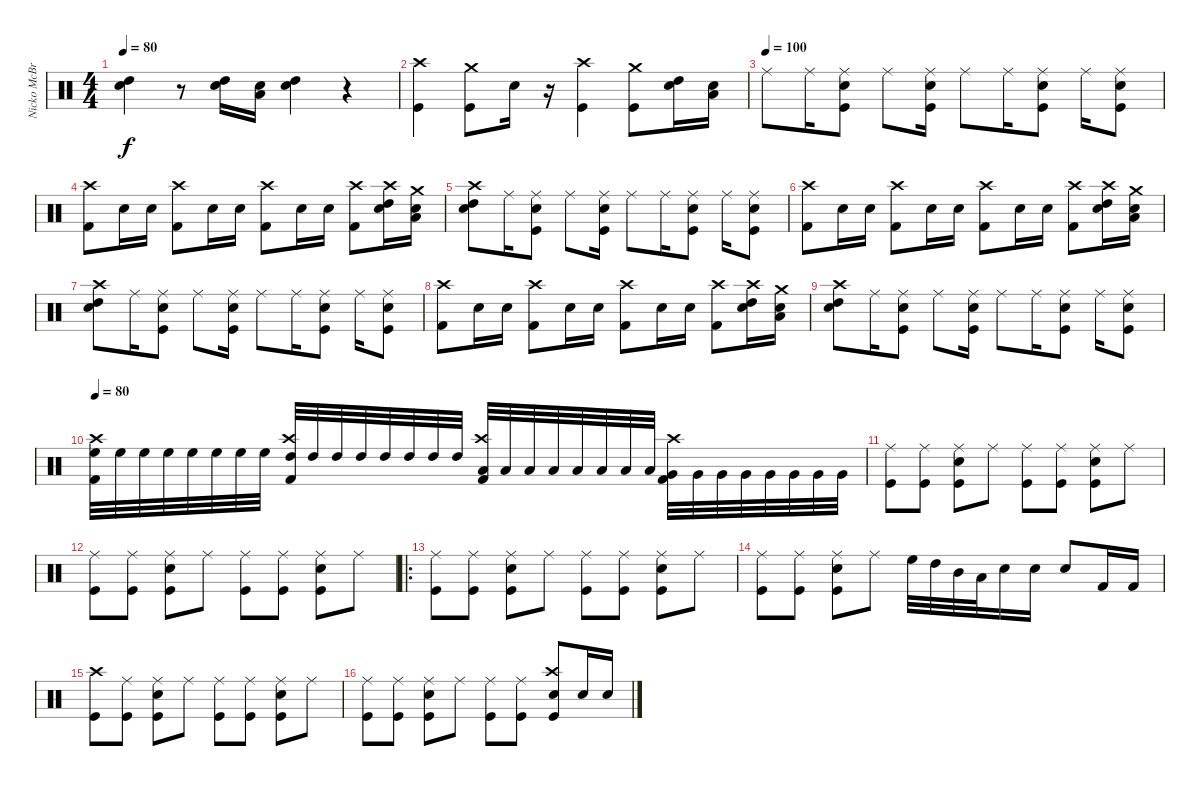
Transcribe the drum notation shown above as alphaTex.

\track ("Nicko McBrain" "Nicko McBr") {instrument percussion}
\staff {score}
\articulation defaults
\ts (4 4)
\tempo 80
\clef neutral
\ks c
("Snare (hit) 2" "High Tom (hit)").4{dy f} r.8 ("Snare (hit) 2" "High Tom (hit)").16 ("Snare (hit) 2" "Low Tom (hit)").16 ("Snare (hit) 2" "High Tom (hit)").4 r.4 |
("Crash high (hit)" "Kick (hit)").4 ("Crash medium (hit)" "Kick (hit)").8 "Snare (hit) 2".16 r.16 ("Crash high (hit)" "Kick (hit)").4 ("Crash medium (hit)" "Kick (hit)").8 ("Snare (hit) 2" "High Tom (hit)").16 ("Snare (hit) 2" "Low Tom (hit)").16 |
\tempo (100)
"Ride (middle)".8 "Ride (middle)".16 ("Ride (middle)" "Snare (hit) 2" "Kick (hit)").8 "Ride (middle)".8 ("Ride (middle)" "Snare (hit) 2" "Kick (hit)").16 "Ride (middle)".8 "Ride (middle)".16 ("Ride (middle)" "Snare (hit) 2" "Kick (hit)").8 "Ride (middle)".16 ("Ride (middle)" "Snare (hit) 2" "Kick (hit)").8 |
("Crash high (hit)" "Kick (hit) 2").8 "Snare (hit) 2".16 "Snare (hit) 2".16 ("Crash high (hit)" "Kick (hit) 2").8 "Snare (hit) 2".16 "Snare (hit) 2".16 ("Crash high (hit)" "Kick (hit) 2").8 "Snare (hit) 2".16 "Snare (hit) 2".16 ("Crash high (hit)" "Kick (hit) 2").8 ("Crash high (hit)" "Snare (hit) 2" "High Tom (hit)").16 ("Crash medium (hit)" "Snare (hit) 2" "Low Tom (hit)").16 |
("Crash high (hit)" "Snare (hit) 2" "High Tom (hit)").8 "Ride (middle)".16 ("Ride (middle)" "Snare (hit) 2" "Kick (hit)").8 "Ride (middle)".8 ("Ride (middle)" "Snare (hit) 2" "Kick (hit)").16 "Ride (middle)".8 "Ride (middle)".16 ("Ride (middle)" "Snare (hit) 2" "Kick (hit)").8 "Ride (middle)".16 ("Ride (middle)" "Snare (hit) 2" "Kick (hit)").8 |
("Crash high (hit)" "Kick (hit) 2").8 "Snare (hit) 2".16 "Snare (hit) 2".16 ("Crash high (hit)" "Kick (hit) 2").8 "Snare (hit) 2".16 "Snare (hit) 2".16 ("Crash high (hit)" "Kick (hit) 2").8 "Snare (hit) 2".16 "Snare (hit) 2".16 ("Crash high (hit)" "Kick (hit) 2").8 ("Crash high (hit)" "Snare (hit) 2" "High Tom (hit)").16 ("Crash medium (hit)" "Snare (hit) 2" "Low Tom (hit)").16 |
("Crash high (hit)" "Snare (hit) 2" "High Tom (hit)").8 "Ride (middle)".16 ("Ride (middle)" "Snare (hit) 2" "Kick (hit)").8 "Ride (middle)".8 ("Ride (middle)" "Snare (hit) 2" "Kick (hit)").16 "Ride (middle)".8 "Ride (middle)".16 ("Ride (middle)" "Snare (hit) 2" "Kick (hit)").8 "Ride (middle)".16 ("Ride (middle)" "Snare (hit) 2" "Kick (hit)").8 |
("Crash high (hit)" "Kick (hit) 2").8 "Snare (hit) 2".16 "Snare (hit) 2".16 ("Crash high (hit)" "Kick (hit) 2").8 "Snare (hit) 2".16 "Snare (hit) 2".16 ("Crash high (hit)" "Kick (hit) 2").8 "Snare (hit) 2".16 "Snare (hit) 2".16 ("Crash high (hit)" "Kick (hit) 2").8 ("Crash high (hit)" "Snare (hit) 2" "High Tom (hit)").16 ("Crash medium (hit)" "Snare (hit) 2" "Low Tom (hit)").16 |
("Crash high (hit)" "Snare (hit) 2" "High Tom (hit)").8 "Ride (middle)".16 ("Ride (middle)" "Snare (hit) 2" "Kick (hit)").8 "Ride (middle)".8 ("Ride (middle)" "Snare (hit) 2" "Kick (hit)").16 "Ride (middle)".8 "Ride (middle)".16 ("Ride (middle)" "Snare (hit) 2" "Kick (hit)").8 "Ride (middle)".16 ("Ride (middle)" "Snare (hit) 2" "Kick (hit)").8 |
\tempo 80
("Crash high (hit)" "Kick (hit) 2" "High Floor Tom (hit)").32 "High Floor Tom (hit)".32 "High Floor Tom (hit)".32 "High Floor Tom (hit)".32 "High Floor Tom (hit)".32 "High Floor Tom (hit)".32 "High Floor Tom (hit)".32 "High Floor Tom (hit)".32 ("Crash high (hit)" "Kick (hit) 2" "High Tom (hit)").32 "High Tom (hit)".32 "High Tom (hit)".32 "High Tom (hit)".32 "High Tom (hit)".32 "High Tom (hit)".32 "High Tom (hit)".32 "High Tom (hit)".32 ("Crash high (hit)" "Kick (hit) 2" "Low Tom (hit)").32 "Low Tom (hit)".32 "Low Tom (hit)".32 "Low Tom (hit)".32 "Low Tom (hit)".32 "Low Tom (hit)".32 "Low Tom (hit)".32 "Low Tom (hit)".32 ("Crash high (hit)" "Kick (hit) 2" "Very Low Tom (hit)").32 "Very Low Tom (hit)".32 "Very Low Tom (hit)".32 "Very Low Tom (hit)".32 "Very Low Tom (hit)".32 "Very Low Tom (hit)".32 "Very Low Tom (hit)".32 "Very Low Tom (hit)".32 |
("Ride (middle)" "Kick (hit)").8 ("Ride (middle)" "Kick (hit)").8 ("Ride (middle)" "Snare (hit) 2" "Kick (hit)").8 "Ride (middle)".8 ("Ride (middle)" "Kick (hit)").8 ("Ride (middle)" "Kick (hit)").8 ("Ride (middle)" "Snare (hit) 2" "Kick (hit)").8 "Ride (middle)".8 |
("Ride (middle)" "Kick (hit)").8 ("Ride (middle)" "Kick (hit)").8 ("Ride (middle)" "Snare (hit) 2" "Kick (hit)").8 "Ride (middle)".8 ("Ride (middle)" "Kick (hit)").8 ("Ride (middle)" "Kick (hit)").8 ("Ride (middle)" "Snare (hit) 2" "Kick (hit)").8 "Ride (middle)".8 |
\ro
("Ride (middle)" "Kick (hit)").8 ("Ride (middle)" "Kick (hit)").8 ("Ride (middle)" "Snare (hit) 2" "Kick (hit)").8 "Ride (middle)".8 ("Ride (middle)" "Kick (hit)").8 ("Ride (middle)" "Kick (hit)").8 ("Ride (middle)" "Snare (hit) 2" "Kick (hit)").8 "Ride (middle)".8 |
("Ride (middle)" "Kick (hit)").8 ("Ride (middle)" "Kick (hit)").8 ("Ride (middle)" "Snare (hit) 2" "Kick (hit)").8 "Ride (middle)".8 "High Floor Tom (hit)".32 "High Tom (hit)".32 "Mid Tom (hit)".32 "Low Tom (hit)".32 "Snare (hit) 2".16 "Snare (hit) 2".16 "Snare (hit) 2".8 "Kick (hit) 2".16 "Kick (hit) 2".16 |
("Crash high (hit)" "Kick (hit)").8 ("Ride (middle)" "Kick (hit)").8 ("Ride (middle)" "Snare (hit) 2" "Kick (hit)").8 "Ride (middle)".8 ("Ride (middle)" "Kick (hit)").8 ("Ride (middle)" "Kick (hit)").8 ("Ride (middle)" "Snare (hit) 2" "Kick (hit)").8 "Ride (middle)".8 |
("Ride (middle)" "Kick (hit)").8 ("Ride (middle)" "Kick (hit)").8 ("Ride (middle)" "Snare (hit) 2" "Kick (hit)").8 "Ride (middle)".8 ("Ride (middle)" "Kick (hit)").8 ("Ride (middle)" "Kick (hit)").8 ("Crash high (hit)" "Snare (hit) 2" "Kick (hit)").8 "Snare (hit) 2".16 "Snare (hit) 2".16
